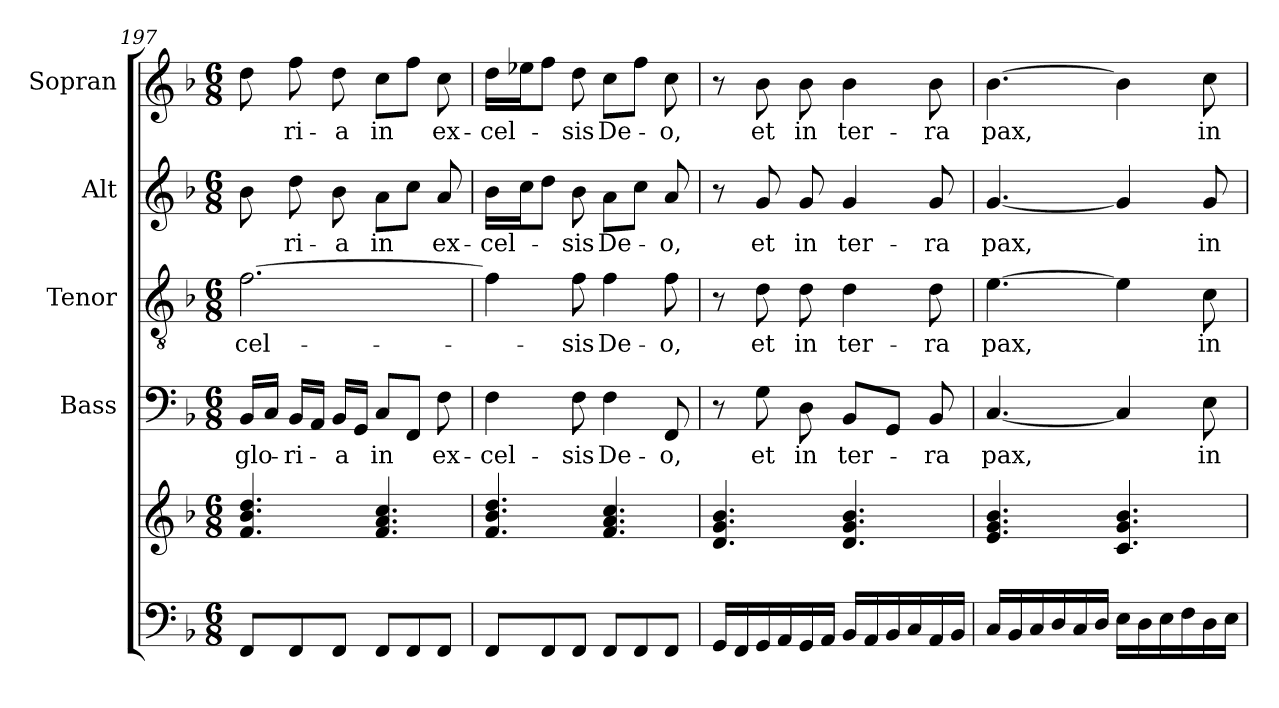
**kern	**kern	**kern	**text	**kern	**text	**kern	**text	**kern	**text
*part5	*part5	*part4	*part4	*part3	*part3	*part2	*part2	*part1	*part1
*staff6	*staff5	*staff4	*staff4	*staff3	*staff3	*staff2	*staff2	*staff1	*staff1
*	*	*I"Bass	*	*I"Tenor	*	*I"Alt	*	*I"Sopran	*
*	*	*I'B.	*	*I'T.	*	*I'A.	*	*I'S.	*
!!LO:LB:g=z
*clefF4	*clefG2	*clefF4	*	*clefGv2	*	*clefG2	*	*clefG2	*
*k[b-]	*k[b-]	*k[b-]	*	*k[b-]	*	*k[b-]	*	*k[b-]	*
*F:	*F:	*F:	*	*F:	*	*F:	*	*F:	*
*M6/8	*M6/8	*M6/8	*	*M6/8	*	*M6/8	*	*M6/8	*
=197	=197	=197	=197	=197	=197	=197	=197	=197	=197
!	!	!	!LO:LY:b	!	!LO:LY:b	!	!	!	!
8FF/L	4.f/ 4.b-/ 4.dd/	16BB-/LL	glo-	[2.f\	-cel-	8b-\	.	8dd\	.
.	.	16C/JJ	.	.	.	.	.	.	.
!	!	!	!LO:LY:b	!	!	!	!LO:LY:b	!	!LO:LY:b
8FF/	.	16BB-/LL	-ri-	.	.	8dd\	-ri-	8ff\	-ri-
.	.	16AA/JJ	.	.	.	.	.	.	.
!	!	!	!LO:LY:b	!	!	!	!LO:LY:b	!	!LO:LY:b
8FF/J	.	16BB-/LL	-a	.	.	8b-\	-a	8dd\	-a
.	.	16GG/JJ	.	.	.	.	.	.	.
!	!	!	!LO:LY:b	!	!	!	!LO:LY:b	!	!LO:LY:b
8FF/L	4.f/ 4.a/ 4.cc/	8C/L	in	.	.	8a\L	in	8cc\L	in
8FF/	.	8FF/J	.	.	.	8cc\J	.	8ff\J	.
!	!	!	!LO:LY:b	!	!	!	!LO:LY:b	!	!LO:LY:b
8FF/J	.	8F\	ex-	.	.	8a/	ex-	8cc\	ex-
=198	=198	=198	=198	=198	=198	=198	=198	=198	=198
!	!	!	!LO:LY:b	!	!	!	!LO:LY:b	!	!LO:LY:b
8FF/L	4.f/ 4.b-/ 4.dd/	4F\	-cel-	4f\]	.	16b-\LL	-cel-	16dd\LL	-cel-
.	.	.	.	.	.	16cc\J	.	16ee-X\J	.
8FF/	.	.	.	.	.	8dd\J	.	8ff\J	.
!	!	!	!LO:LY:b	!	!LO:LY:b	!	!LO:LY:b	!	!LO:LY:b
8FF/J	.	8F\	-sis	8f\	-sis	8b-\	-sis	8dd\	-sis
!	!	!	!LO:LY:b	!	!LO:LY:b	!	!LO:LY:b	!	!LO:LY:b
8FF/L	4.f/ 4.a/ 4.cc/	4F\	De-	4f\	De-	8a\L	De-	8cc\L	De-
8FF/	.	.	.	.	.	8cc\J	.	8ff\J	.
!	!	!	!LO:LY:b	!	!LO:LY:b	!	!LO:LY:b	!	!LO:LY:b
8FF/J	.	8FF/	-o,	8f\	-o,	8a/	-o,	8cc\	-o,
=199	=199	=199	=199	=199	=199	=199	=199	=199	=199
16GG/LL	4.d/ 4.g/ 4.b-/	8r	.	8r	.	8r	.	8r	.
16FF/	.	.	.	.	.	.	.	.	.
!	!	!	!LO:LY:b	!	!LO:LY:b	!	!LO:LY:b	!	!LO:LY:b
16GG/	.	8G\	et	8d\	et	8g/	et	8b-\	et
16AA/	.	.	.	.	.	.	.	.	.
!	!	!	!LO:LY:b	!	!LO:LY:b	!	!LO:LY:b	!	!LO:LY:b
16GG/	.	8D\	in	8d\	in	8g/	in	8b-\	in
16AA/JJ	.	.	.	.	.	.	.	.	.
!	!	!	!LO:LY:b	!	!LO:LY:b	!	!LO:LY:b	!	!LO:LY:b
16BB-/LL	4.d/ 4.g/ 4.b-/	8BB-/L	ter-	4d\	ter-	4g/	ter-	4b-\	ter-
16AA/	.	.	.	.	.	.	.	.	.
16BB-/	.	8GG/J	.	.	.	.	.	.	.
16C/	.	.	.	.	.	.	.	.	.
!	!	!	!LO:LY:b	!	!LO:LY:b	!	!LO:LY:b	!	!LO:LY:b
16AA/	.	8BB-/	-ra	8d\	-ra	8g/	-ra	8b-\	-ra
16BB-/JJ	.	.	.	.	.	.	.	.	.
=200	=200	=200	=200	=200	=200	=200	=200	=200	=200
!	!	!	!LO:LY:b	!	!LO:LY:b	!	!LO:LY:b	!	!LO:LY:b
16C/LL	4.e/ 4.g/ 4.b-/	[4.C/	pax,	[4.e\	pax,	[4.g/	pax,	[4.b-\	pax,
16BB-/	.	.	.	.	.	.	.	.	.
16C/	.	.	.	.	.	.	.	.	.
16D/	.	.	.	.	.	.	.	.	.
16C/	.	.	.	.	.	.	.	.	.
16D/JJ	.	.	.	.	.	.	.	.	.
16E\LL	4.c/ 4.g/ 4.b-/	4C/]	.	4e\]	.	4g/]	.	4b-\]	.
16D\	.	.	.	.	.	.	.	.	.
16E\	.	.	.	.	.	.	.	.	.
16F\	.	.	.	.	.	.	.	.	.
!	!	!	!LO:LY:b	!	!LO:LY:b	!	!LO:LY:b	!	!LO:LY:b
16D\	.	8E\	in	8c\	in	8g/	in	8cc\	in
16E\JJ	.	.	.	.	.	.	.	.	.
=	=	=	=	=	=	=	=	=	=
*-	*-	*-	*-	*-	*-	*-	*-	*-	*-
